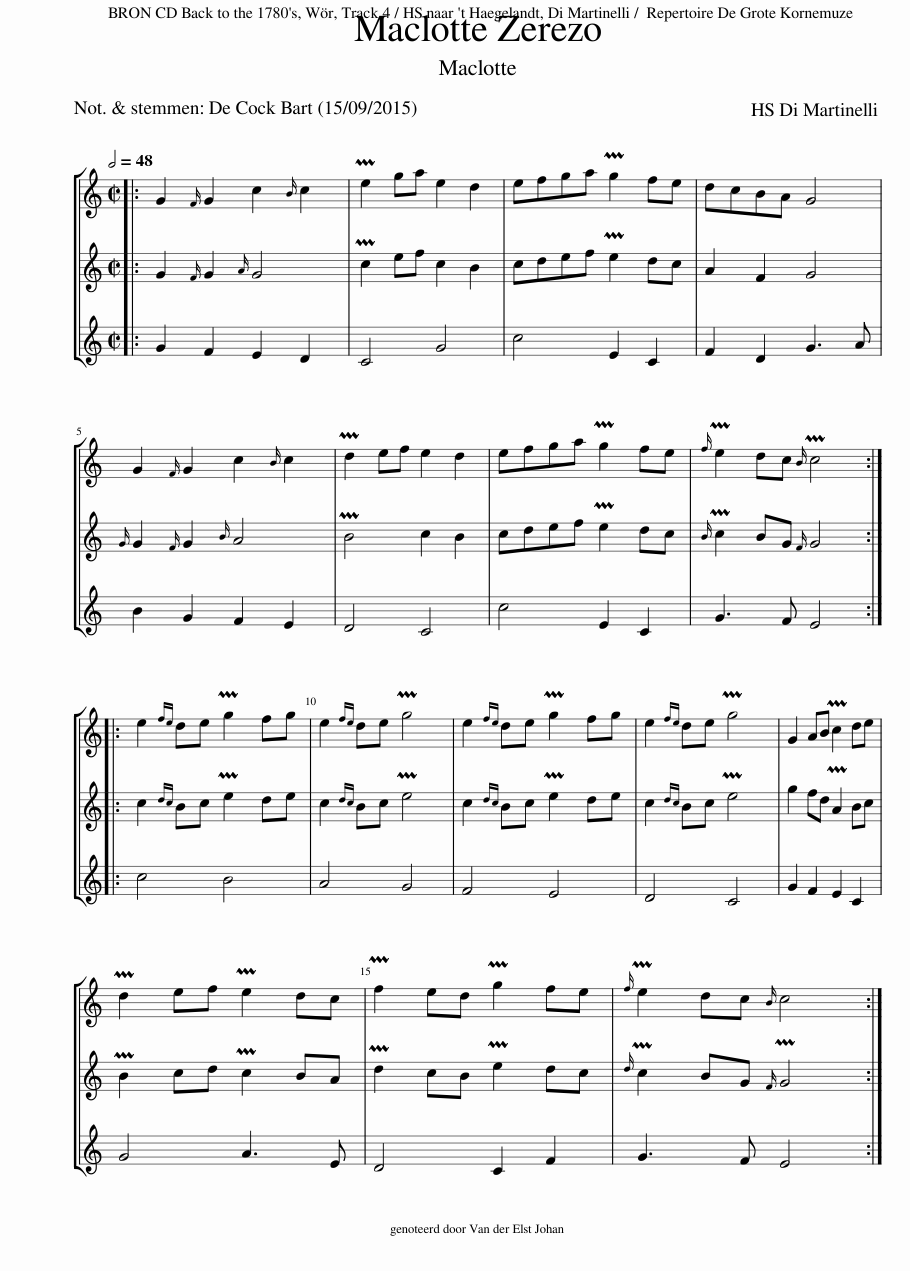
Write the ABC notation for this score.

X:1
%%score [ 1 2 3 ]
L:1/8
Q:1/2=48
M:2/2
I:linebreak $
K:C
V:1 treble
V:2 treble
V:3 treble
V:1
|: G2{F} G2 c2{B} c2 | Pe2 ga e2 d2 | efga Pg2 fe | dcBA G4 |$ G2{F} G2 c2{B} c2 | %5
 Pd2 ef e2 d2 | efga Pg2 fe |{f} Pe2 dc{B} Pc4 ::$ e2{fe} de Pg2 fg | e2{fe} de Pg4 | %10
 e2{fe} de Pg2 fg | e2{fe} de Pg4 | G2 AB Pc2 de |$ Pd2 ef Pe2 dc | Pf2 ed Pg2 fe | %15
{f} Pe2 dc{B} c4 :| %16
V:2
|: G2{F} G2{A} G4 | Pc2 ef c2 B2 | cdef Pe2 dc | A2 F2 G4 |${G} G2{F} G2{B} A4 | %5
 PB4 c2 B2 | cdef Pe2 dc |{B} Pc2 BG{F} G4 ::$ c2{dc} Bc Pe2 de | c2{dc} Bc Pe4 | %10
 c2{dc} Bc Pe2 de | c2{dc} Bc Pe4 | g2 fd PA2 Bc |$ PB2 cd Pc2 BA | Pd2 cB Pe2 dc | %15
{d} Pc2 BG{F} PG4 :| %16
V:3
|: G2 F2 E2 D2 | C4 G4 | c4 E2 C2 | F2 D2 G3 A |$ B2 G2 F2 E2 | %5
 D4 C4 | c4 E2 C2 | G3 F E4 ::$ c4 B4 | A4 G4 | %10
 F4 E4 | D4 C4 | G2 F2 E2 C2 |$ G4 A3 E | D4 C2 F2 | %15
 G3 F E4 :| %16
